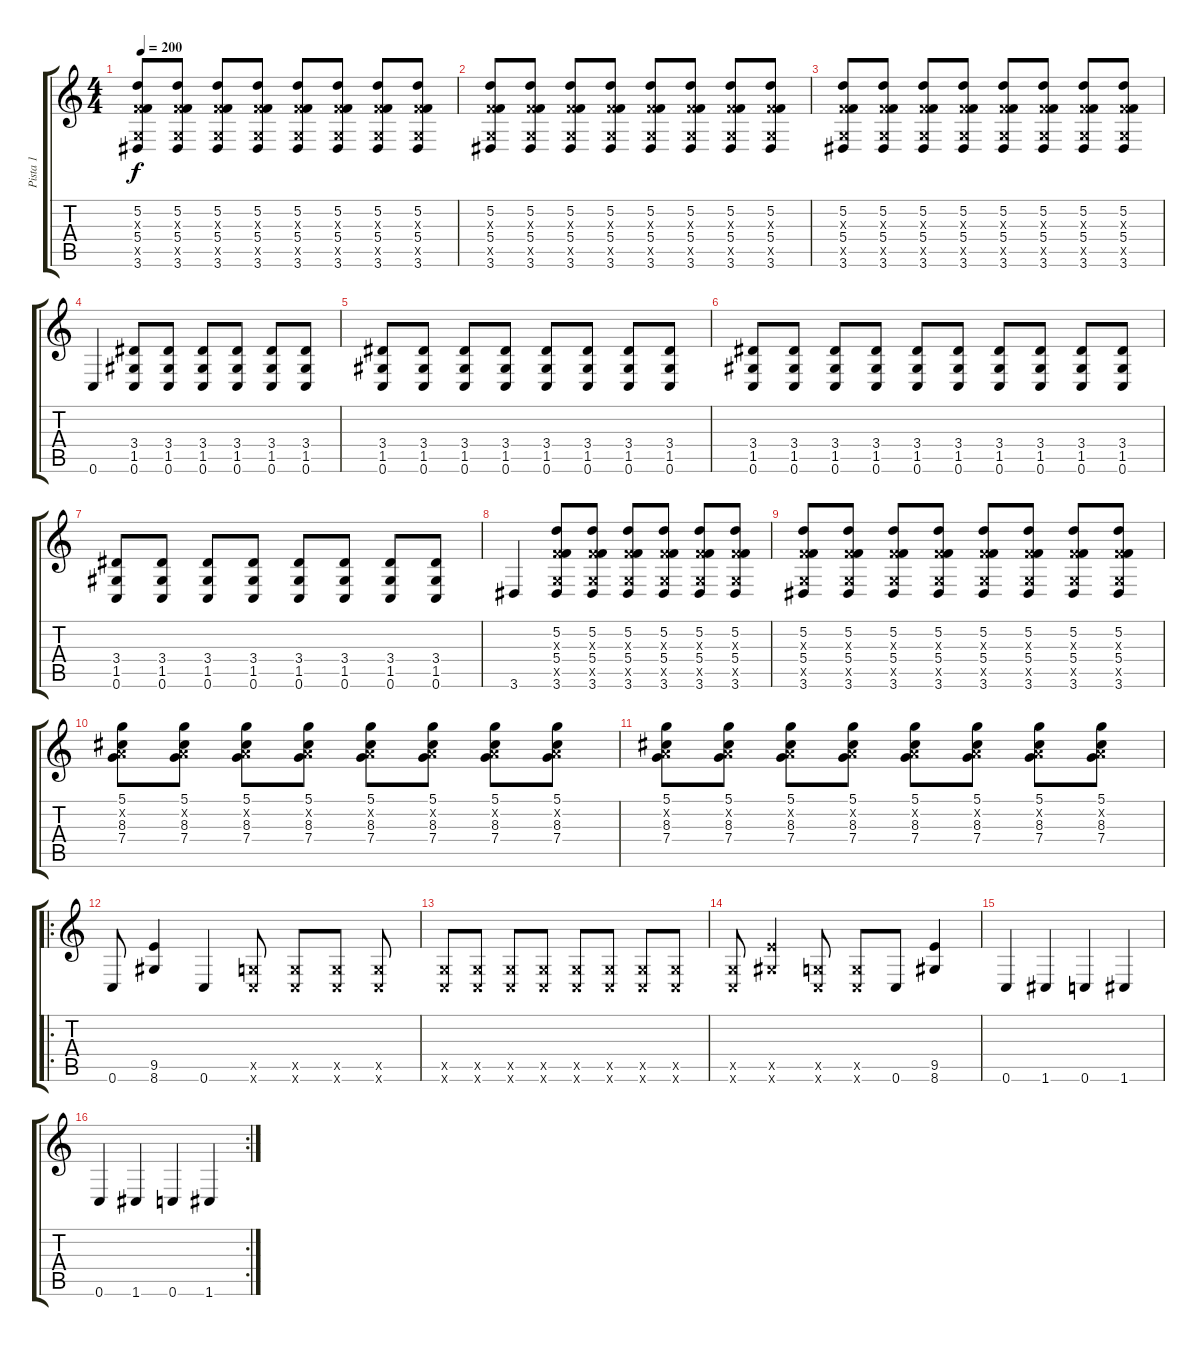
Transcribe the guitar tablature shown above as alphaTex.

\track ("Pista 1" "Pista 1") {instrument overdrivenguitar}
\staff {score tabs}
\tuning (D4 A3 F3 C3 G2 C2) {hide}
\ts (4 4)
\tempo 200
\clef g2
\ks c
(5.2 0.3{x} 5.4 0.5{x} 3.6).8{dy f} (5.2 0.3{x} 5.4 0.5{x} 3.6).8 (5.2 0.3{x} 5.4 0.5{x} 3.6).8 (5.2 0.3{x} 5.4 0.5{x} 3.6).8 (5.2 0.3{x} 5.4 0.5{x} 3.6).8 (5.2 0.3{x} 5.4 0.5{x} 3.6).8 (5.2 0.3{x} 5.4 0.5{x} 3.6).8 (5.2 0.3{x} 5.4 0.5{x} 3.6).8 |
(5.2 0.3{x} 5.4 0.5{x} 3.6).8 (5.2 0.3{x} 5.4 0.5{x} 3.6).8 (5.2 0.3{x} 5.4 0.5{x} 3.6).8 (5.2 0.3{x} 5.4 0.5{x} 3.6).8 (5.2 0.3{x} 5.4 0.5{x} 3.6).8 (5.2 0.3{x} 5.4 0.5{x} 3.6).8 (5.2 0.3{x} 5.4 0.5{x} 3.6).8 (5.2 0.3{x} 5.4 0.5{x} 3.6).8 |
(5.2 0.3{x} 5.4 0.5{x} 3.6).8 (5.2 0.3{x} 5.4 0.5{x} 3.6).8 (5.2 0.3{x} 5.4 0.5{x} 3.6).8 (5.2 0.3{x} 5.4 0.5{x} 3.6).8 (5.2 0.3{x} 5.4 0.5{x} 3.6).8 (5.2 0.3{x} 5.4 0.5{x} 3.6).8 (5.2 0.3{x} 5.4 0.5{x} 3.6).8 (5.2 0.3{x} 5.4 0.5{x} 3.6).8 |
0.6.4 (3.4 1.5 0.6).8 (3.4 1.5 0.6).8 (3.4 1.5 0.6).8 (3.4 1.5 0.6).8 (3.4 1.5 0.6).8 (3.4 1.5 0.6).8 |
(3.4 1.5 0.6).8 (3.4 1.5 0.6).8 (3.4 1.5 0.6).8 (3.4 1.5 0.6).8 (3.4 1.5 0.6).8 (3.4 1.5 0.6).8 (3.4 1.5 0.6).8 (3.4 1.5 0.6).8 |
(3.4 1.5 0.6).8 (3.4 1.5 0.6).8 (3.4 1.5 0.6).8 (3.4 1.5 0.6).8 (3.4 1.5 0.6).8 (3.4 1.5 0.6).8 (3.4 1.5 0.6).8 (3.4 1.5 0.6).8 (3.4 1.5 0.6).8 (3.4 1.5 0.6).8 |
(3.4 1.5 0.6).8 (3.4 1.5 0.6).8 (3.4 1.5 0.6).8 (3.4 1.5 0.6).8 (3.4 1.5 0.6).8 (3.4 1.5 0.6).8 (3.4 1.5 0.6).8 (3.4 1.5 0.6).8 |
3.6.4 (5.2 0.3{x} 5.4 0.5{x} 3.6).8 (5.2 0.3{x} 5.4 0.5{x} 3.6).8 (5.2 0.3{x} 5.4 0.5{x} 3.6).8 (5.2 0.3{x} 5.4 0.5{x} 3.6).8 (5.2 0.3{x} 5.4 0.5{x} 3.6).8 (5.2 0.3{x} 5.4 0.5{x} 3.6).8 |
(5.2 0.3{x} 5.4 0.5{x} 3.6).8 (5.2 0.3{x} 5.4 0.5{x} 3.6).8 (5.2 0.3{x} 5.4 0.5{x} 3.6).8 (5.2 0.3{x} 5.4 0.5{x} 3.6).8 (5.2 0.3{x} 5.4 0.5{x} 3.6).8 (5.2 0.3{x} 5.4 0.5{x} 3.6).8 (5.2 0.3{x} 5.4 0.5{x} 3.6).8 (5.2 0.3{x} 5.4 0.5{x} 3.6).8 |
(5.1 0.2{x} 8.3 7.4).8 (5.1 0.2{x} 8.3 7.4).8 (5.1 0.2{x} 8.3 7.4).8 (5.1 0.2{x} 8.3 7.4).8 (5.1 0.2{x} 8.3 7.4).8 (5.1 0.2{x} 8.3 7.4).8 (5.1 0.2{x} 8.3 7.4).8 (5.1 0.2{x} 8.3 7.4).8 |
(5.1 0.2{x} 8.3 7.4).8 (5.1 0.2{x} 8.3 7.4).8 (5.1 0.2{x} 8.3 7.4).8 (5.1 0.2{x} 8.3 7.4).8 (5.1 0.2{x} 8.3 7.4).8 (5.1 0.2{x} 8.3 7.4).8 (5.1 0.2{x} 8.3 7.4).8 (5.1 0.2{x} 8.3 7.4).8 |
\ro
0.6.8 (9.5 8.6).4 0.6.4 (0.5{x} 0.6{x}).8 (0.5{x} 0.6{x}).8 (0.5{x} 0.6{x}).8 (0.5{x} 0.6{x}).8 |
(0.5{x} 0.6{x}).8 (0.5{x} 0.6{x}).8 (0.5{x} 0.6{x}).8 (0.5{x} 0.6{x}).8 (0.5{x} 0.6{x}).8 (0.5{x} 0.6{x}).8 (0.5{x} 0.6{x}).8 (0.5{x} 0.6{x}).8 |
(0.5{x} 0.6{x}).8 (9.5{x} 8.6{x}).4 (0.5{x} 0.6{x}).8 (0.5{x} 0.6{x}).8 0.6.8 (9.5 8.6).4 |
0.6.4 1.6.4 0.6.4 1.6.4 |
\rc 2
0.6.4 1.6.4 0.6.4 1.6.4
